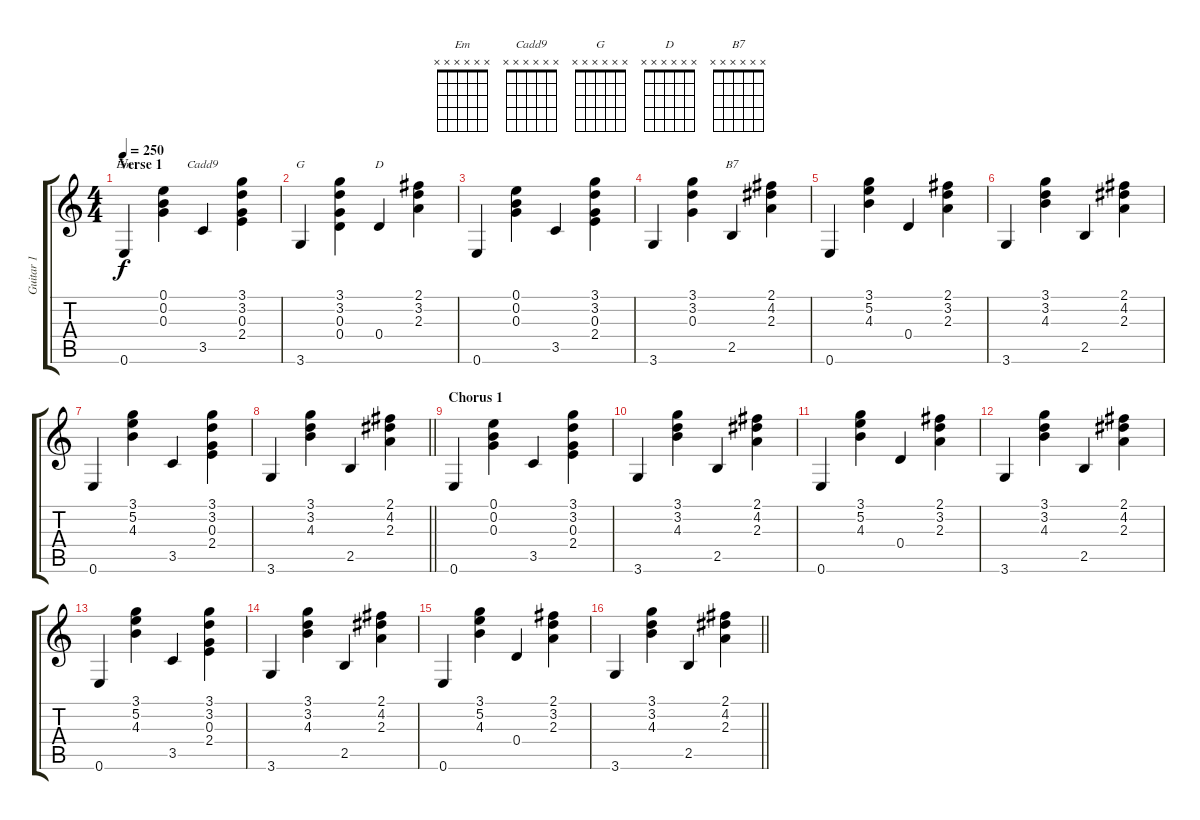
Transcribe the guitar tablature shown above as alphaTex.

\track ("Guitar 1" "Guitar 1") {instrument electricguitarjazz}
\staff {score tabs}
\tuning (E4 B3 G3 D3 A2 E2) {hide}
\chord ("Em" x x x x x x)
\chord ("Cadd9" x x x x x x)
\chord ("G" x x x x x x)
\chord ("D" x x x x x x)
\chord ("B7" x x x x x x)
\ts (4 4)
\section ("" "Verse 1")
\tempo 250
\clef g2
\ks c
0.6.4{ch "Em" dy f} (0.1 0.2 0.3).4 3.5.4{ch "Cadd9"} (3.1 3.2 0.3 2.4).4 |
3.6.4{ch "G"} (3.1 3.2 0.3 0.4).4 0.4.4{ch "D"} (2.1 3.2 2.3).4 |
0.6.4 (0.1 0.2 0.3).4 3.5.4 (3.1 3.2 0.3 2.4).4 |
3.6.4 (3.1 3.2 0.3).4 2.5.4{ch "B7"} (2.1 4.2 2.3).4 |
0.6.4 (3.1 5.2 4.3).4 0.4.4 (2.1 3.2 2.3).4 |
3.6.4 (3.1 3.2 4.3).4 2.5.4 (2.1 4.2 2.3).4 |
0.6.4 (3.1 5.2 4.3).4 3.5.4 (3.1 3.2 0.3 2.4).4 |
\barLineRight lightlight
3.6.4 (3.1 3.2 4.3).4 2.5.4 (2.1 4.2 2.3).4 |
\section ("" "Chorus 1")
0.6.4 (0.1 0.2 0.3).4 3.5.4 (3.1 3.2 0.3 2.4).4 |
3.6.4 (3.1 3.2 4.3).4 2.5.4 (2.1 4.2 2.3).4 |
0.6.4 (3.1 5.2 4.3).4 0.4.4 (2.1 3.2 2.3).4 |
3.6.4 (3.1 3.2 4.3).4 2.5.4 (2.1 4.2 2.3).4 |
0.6.4 (3.1 5.2 4.3).4 3.5.4 (3.1 3.2 0.3 2.4).4 |
3.6.4 (3.1 3.2 4.3).4 2.5.4 (2.1 4.2 2.3).4 |
0.6.4 (3.1 5.2 4.3).4 0.4.4 (2.1 3.2 2.3).4 |
\barLineRight lightlight
3.6.4 (3.1 3.2 4.3).4 2.5.4 (2.1 4.2 2.3).4
